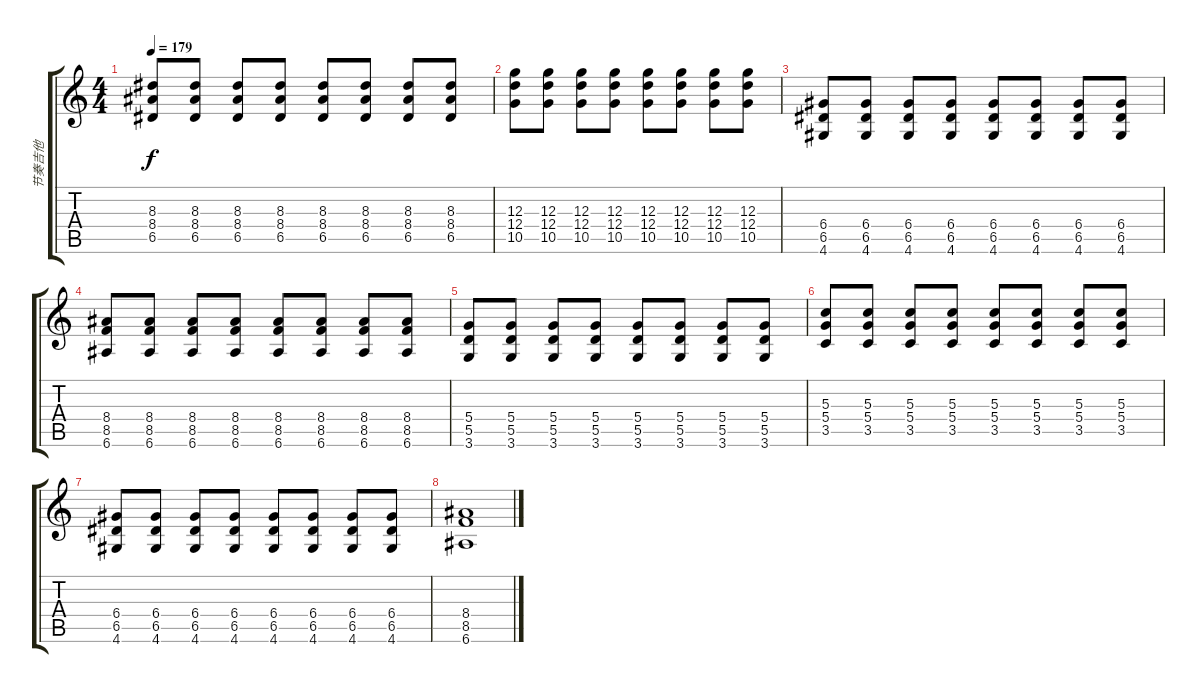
\track ("节奏吉他" "节奏吉他") {instrument overdrivenguitar}
\staff {score tabs}
\tuning (E4 B3 G3 D3 A2 E2) {hide}
\ts (4 4)
\tempo 179
\clef g2
\ks c
(8.3 8.4 6.5).8{dy f} (8.3 8.4 6.5).8 (8.3 8.4 6.5).8 (8.3 8.4 6.5).8 (8.3 8.4 6.5).8 (8.3 8.4 6.5).8 (8.3 8.4 6.5).8 (8.3 8.4 6.5).8 |
(12.3 12.4 10.5).8 (12.3 12.4 10.5).8 (12.3 12.4 10.5).8 (12.3 12.4 10.5).8 (12.3 12.4 10.5).8 (12.3 12.4 10.5).8 (12.3 12.4 10.5).8 (12.3 12.4 10.5).8 |
(6.4 6.5 4.6).8 (6.4 6.5 4.6).8 (6.4 6.5 4.6).8 (6.4 6.5 4.6).8 (6.4 6.5 4.6).8 (6.4 6.5 4.6).8 (6.4 6.5 4.6).8 (6.4 6.5 4.6).8 |
(8.4 8.5 6.6).8 (8.4 8.5 6.6).8 (8.4 8.5 6.6).8 (8.4 8.5 6.6).8 (8.4 8.5 6.6).8 (8.4 8.5 6.6).8 (8.4 8.5 6.6).8 (8.4 8.5 6.6).8 |
(5.4 5.5 3.6).8 (5.4 5.5 3.6).8 (5.4 5.5 3.6).8 (5.4 5.5 3.6).8 (5.4 5.5 3.6).8 (5.4 5.5 3.6).8 (5.4 5.5 3.6).8 (5.4 5.5 3.6).8 |
(5.3 5.4 3.5).8 (5.3 5.4 3.5).8 (5.3 5.4 3.5).8 (5.3 5.4 3.5).8 (5.3 5.4 3.5).8 (5.3 5.4 3.5).8 (5.3 5.4 3.5).8 (5.3 5.4 3.5).8 |
(6.4 6.5 4.6).8 (6.4 6.5 4.6).8 (6.4 6.5 4.6).8 (6.4 6.5 4.6).8 (6.4 6.5 4.6).8 (6.4 6.5 4.6).8 (6.4 6.5 4.6).8 (6.4 6.5 4.6).8 |
(8.4 8.5 6.6).1
